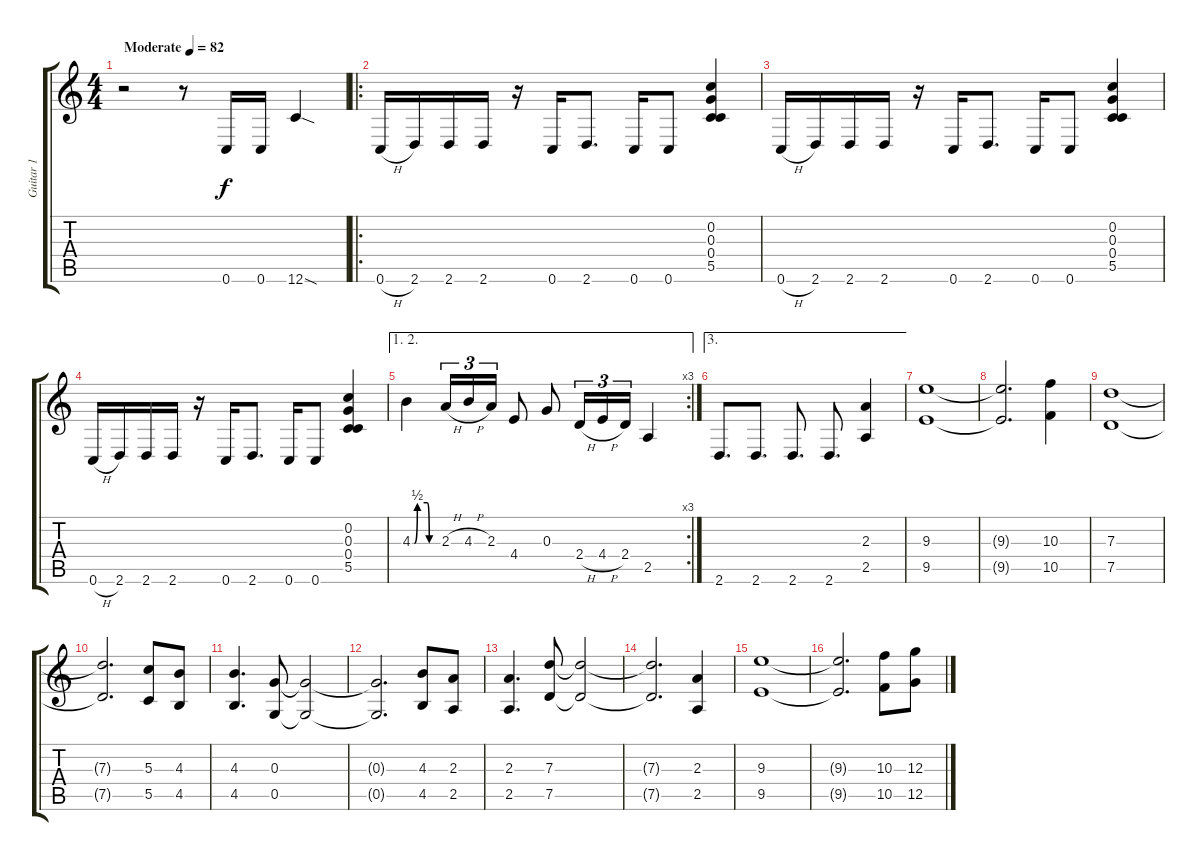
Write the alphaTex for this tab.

\track ("Guitar 1" "Guitar 1") {instrument overdrivenguitar}
\staff {score tabs}
\tuning (E4 C4 G3 C3 G2 C2) {hide}
\ts (4 4)
\tempo (82 "Moderate")
\clef g2
\ks c
r.2{dy f instrument overdrivenguitar} r.8 0.6.16 0.6.16 12.6{sod}.4 |
\ro
0.6{h}.16 2.6.16 2.6.16 2.6.16 r.16 0.6.16 2.6.8{d} 0.6.16 0.6.8 (0.2 0.3 0.4 5.5).4 |
0.6{h}.16 2.6.16 2.6.16 2.6.16 r.16 0.6.16 2.6.8{d} 0.6.16 0.6.8 (0.2 0.3 0.4 5.5).4 |
0.6{h}.16 2.6.16 2.6.16 2.6.16 r.16 0.6.16 2.6.8{d} 0.6.16 0.6.8 (0.2 0.3 0.4 5.5).4 |
\ae (1 2)
\rc 3
4.3{be (custom 0 0 5 0 12 2 35 2 40 0 60 0)}.4 2.3{h}.16{tu (3 2)} 4.3{h}.16{tu (3 2)} 2.3.16{tu (3 2)} 4.4.8 0.3.8 2.4{h}.16{tu (3 2)} 4.4{h}.16{tu (3 2)} 2.4.16{tu (3 2)} 2.5.4 |
\ae 3
2.6.8{d} 2.6.8{d} 2.6.8{d} 2.6.8{d} (2.3 2.5).4 |
(9.3 9.5).1 |
(9.3{t} 9.5{t}).2{d} (10.3 10.5).4 |
(7.3 7.5).1 |
(7.3{t} 7.5{t}).2{d} (5.3 5.5).8 (4.3 4.5).8 |
(4.3 4.5).4{d} (0.3 0.5).8 (0.3{t} 0.5{t}).2 |
(0.3{t} 0.5{t}).2{d} (4.3 4.5).8 (2.3 2.5).8 |
(2.3 2.5).4{d} (7.3 7.5).8 (7.3{t} 7.5{t}).2 |
(7.3{t} 7.5{t}).2{d} (2.3 2.5).4 |
(9.3 9.5).1 |
(9.3{t} 9.5{t}).2{d} (10.3 10.5).8 (12.3 12.5).8
